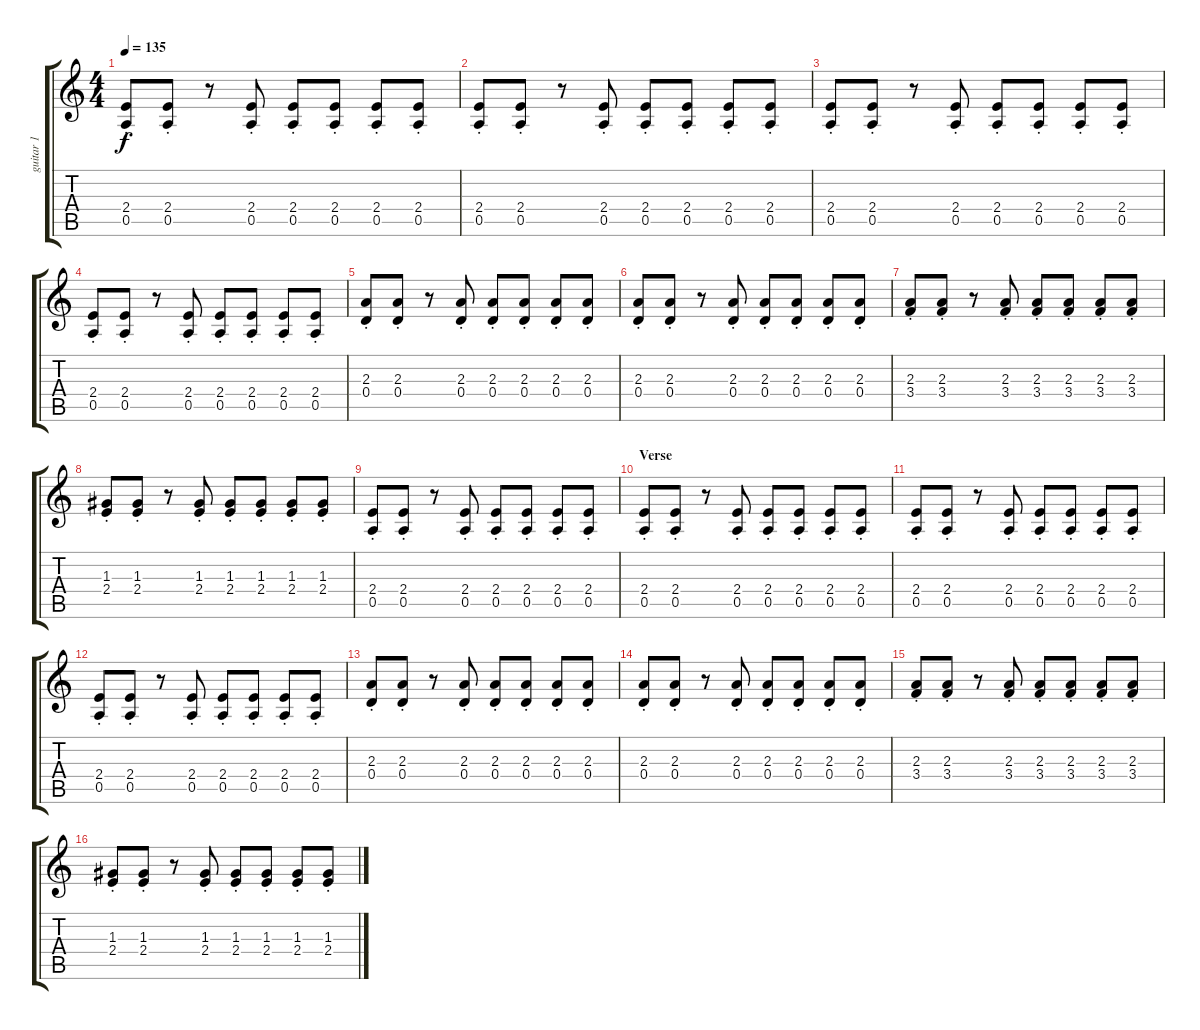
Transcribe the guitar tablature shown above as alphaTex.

\track ("guitar 1" "guitar 1") {instrument electricguitarmuted}
\staff {score tabs}
\tuning (E4 B3 G3 D3 A2 E2) {hide}
\ts (4 4)
\tempo 135
\clef g2
\ks c
(2.4{st} 0.5{st}).8{dy f} (2.4{st} 0.5{st}).8 r.8 (2.4{st} 0.5{st}).8 (2.4{st} 0.5{st}).8 (2.4{st} 0.5{st}).8 (2.4{st} 0.5{st}).8 (2.4{st} 0.5{st}).8 |
(2.4{st} 0.5{st}).8 (2.4{st} 0.5{st}).8 r.8 (2.4{st} 0.5{st}).8 (2.4{st} 0.5{st}).8 (2.4{st} 0.5{st}).8 (2.4{st} 0.5{st}).8 (2.4{st} 0.5{st}).8 |
(2.4{st} 0.5{st}).8 (2.4{st} 0.5{st}).8 r.8 (2.4{st} 0.5{st}).8 (2.4{st} 0.5{st}).8 (2.4{st} 0.5{st}).8 (2.4{st} 0.5{st}).8 (2.4{st} 0.5{st}).8 |
(2.4{st} 0.5{st}).8 (2.4{st} 0.5{st}).8 r.8 (2.4{st} 0.5{st}).8 (2.4{st} 0.5{st}).8 (2.4{st} 0.5{st}).8 (2.4{st} 0.5{st}).8 (2.4{st} 0.5{st}).8 |
(2.3{st} 0.4{st}).8 (2.3{st} 0.4{st}).8 r.8 (2.3{st} 0.4{st}).8 (2.3{st} 0.4{st}).8 (2.3{st} 0.4{st}).8 (2.3{st} 0.4{st}).8 (2.3{st} 0.4{st}).8 |
(2.3{st} 0.4{st}).8 (2.3{st} 0.4{st}).8 r.8 (2.3{st} 0.4{st}).8 (2.3{st} 0.4{st}).8 (2.3{st} 0.4{st}).8 (2.3{st} 0.4{st}).8 (2.3{st} 0.4{st}).8 |
(2.3{st} 3.4{st}).8 (2.3{st} 3.4{st}).8 r.8 (2.3{st} 3.4{st}).8 (2.3{st} 3.4{st}).8 (2.3{st} 3.4{st}).8 (2.3{st} 3.4{st}).8 (2.3{st} 3.4{st}).8 |
(1.3{st} 2.4{st}).8 (1.3{st} 2.4{st}).8 r.8 (1.3{st} 2.4{st}).8 (1.3{st} 2.4{st}).8 (1.3{st} 2.4{st}).8 (1.3{st} 2.4{st}).8 (1.3{st} 2.4{st}).8 |
(2.4{st} 0.5{st}).8 (2.4{st} 0.5{st}).8 r.8 (2.4{st} 0.5{st}).8 (2.4{st} 0.5{st}).8 (2.4{st} 0.5{st}).8 (2.4{st} 0.5{st}).8 (2.4{st} 0.5{st}).8 |
\section ("" "Verse")
(2.4{st} 0.5{st}).8 (2.4{st} 0.5{st}).8 r.8 (2.4{st} 0.5{st}).8 (2.4{st} 0.5{st}).8 (2.4{st} 0.5{st}).8 (2.4{st} 0.5{st}).8 (2.4{st} 0.5{st}).8 |
(2.4{st} 0.5{st}).8 (2.4{st} 0.5{st}).8 r.8 (2.4{st} 0.5{st}).8 (2.4{st} 0.5{st}).8 (2.4{st} 0.5{st}).8 (2.4{st} 0.5{st}).8 (2.4{st} 0.5{st}).8 |
(2.4{st} 0.5{st}).8 (2.4{st} 0.5{st}).8 r.8 (2.4{st} 0.5{st}).8 (2.4{st} 0.5{st}).8 (2.4{st} 0.5{st}).8 (2.4{st} 0.5{st}).8 (2.4{st} 0.5{st}).8 |
(2.3{st} 0.4{st}).8 (2.3{st} 0.4{st}).8 r.8 (2.3{st} 0.4{st}).8 (2.3{st} 0.4{st}).8 (2.3{st} 0.4{st}).8 (2.3{st} 0.4{st}).8 (2.3{st} 0.4{st}).8 |
(2.3{st} 0.4{st}).8 (2.3{st} 0.4{st}).8 r.8 (2.3{st} 0.4{st}).8 (2.3{st} 0.4{st}).8 (2.3{st} 0.4{st}).8 (2.3{st} 0.4{st}).8 (2.3{st} 0.4{st}).8 |
(2.3{st} 3.4{st}).8 (2.3{st} 3.4{st}).8 r.8 (2.3{st} 3.4{st}).8 (2.3{st} 3.4{st}).8 (2.3{st} 3.4{st}).8 (2.3{st} 3.4{st}).8 (2.3{st} 3.4{st}).8 |
(1.3{st} 2.4{st}).8 (1.3{st} 2.4{st}).8 r.8 (1.3{st} 2.4{st}).8 (1.3{st} 2.4{st}).8 (1.3{st} 2.4{st}).8 (1.3{st} 2.4{st}).8 (1.3{st} 2.4{st}).8
